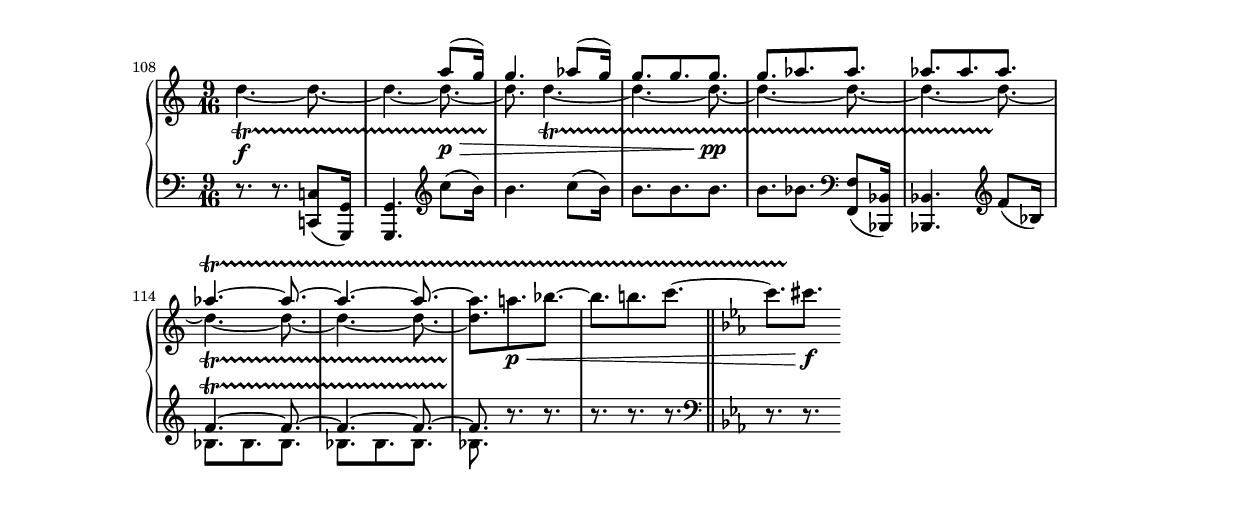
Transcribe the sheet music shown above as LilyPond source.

\version "2.11.34"
\include "english.ly"

% NR 1.5 Simultaneous notes

% L. v. Beethoven, Op. 111
% Piano sonata 32
% Movt II - Arietta - Adagio molto semplice e cantabile
% measures 108 - 118

#(set-global-staff-size 16)

\paper {
  #(define dump-extents #t)
  indent = 0\mm
  ragged-right = ##t
  line-width = 16\cm
  force-assignment = #""
  line-width = #(- line-width (* mm  3.000000))
}

\layout {
   \context {
      \Score
      \override SpacingSpanner #'base-shortest-duration = 
         #(ly:make-moment 1 18) 
      \override NonMusicalPaperColumn #'line-break-system-details =
         #'((alignment-offsets . (0 -12)))
   }
}

\new PianoStaff <<

   % RH
   \new Staff <<
      \clef treble
      \key c \major
      \time 9/16
      \set Score.currentBarNumber = #108

      % RH voice 1
      \new Voice {

         \voiceOne
         s4.
         s8.

         |

         s4.
         a''8 \p \> [ (
         g''16 ] )

         |

         g''4.
         af''8 [ (
         g''16 ] )

         |

         g''8. [
         g''8.
         g''8. \pp ]

         |

         g''8. [
         af''8.
         af''8. ]

         |

         af''8. [
         af''8.
         af''8. ]

         |

         af''4. \startTrillSpan
         ~
         af''8.
         ~

         |

         af''4.
         ~
         af''8.
         ~

         |

         \oneVoice
         <af'' d''>8. [
         a''8. \p \<
         bf''8. ]
         ~

         |

         bf''8. [
         b''8.
         c'''8. ]
         ~

         \bar "||"

         \key ef \major
         c'''8. [
         cs'''8. \f ] \stopTrillSpan 
         
      }

      % RH voice 2
      \new Voice {
         \voiceTwo
         \override Voice.TrillSpanner #'direction = #down
         d''4. \f \startTrillSpan
         ~
         d''8.
         ~

         |

         d''4.
         ~
         d''8.
         ~

         |

         d''8. \stopTrillSpan
         d''4. \startTrillSpan
         ~

         |

         d''4.
         ~
         d''8.
         ~

         |

         d''4.
         ~
         d''8.
         ~

         |

         d''4.
         ~
         d''8. \stopTrillSpan
         ~

         |

         d''4. \startTrillSpan
         ~
         d''8.
         ~

         |

         d''4.
         ~
         d''8.
         ~

         |

         \once \override NoteColumn #'ignore-collision = ##t
         \once \override NoteHead #'transparent = ##t
         \once \override Dots #'transparent = ##t
         \once \override Stem #'transparent = ##t
         d''8. \stopTrillSpan
         s4.

         |

         s8.
         s8.

      }

   >>

   % LH staff
   \new Staff {
      \clef bass
      \key c \major
      \time 9/16
      
      r8.
      r8.
      <c! c,!>8 [ (
      <g, g,,>16 ] )

      |

      <g, g,,>4.
      \clef treble
      c''8 [ (
      b'16 ] )

      |

      b'4.
      c''8 [ (
      b'16 ] )

      |

      b'8. [
      b'8.
      b'8. ]

      |

      b'8. [
      bf'8. ]
      \clef bass
      <f f,>8 [ (
      <bf, bf,,>16 ] )

      |

      <bf, bf,,>4.
      \clef treble
      f'8 [ (
      bf16 ] )

      |

      <<

         \new Voice {
            \voiceOne
            \override Voice.TrillSpanner #'direction = #up
            f'4. \startTrillSpan
            ~
            f'8.
            ~

            |

            f'4.
            ~
            f'8.
            ~

            |

            f'8. \stopTrillSpan
         }

         \new Voice {
            \voiceTwo
            \override Voice.TrillSpanner #'direction = #down
            bf8. [
            bf8.
            bf8. ]

            |

            bf8. [
            bf8.
            bf8. ]

            |

            bf8.
         }

      >>

      \oneVoice
      r8.
      r8.

      |

      r8.
      r8.
      r8.
      \clef bass

      |

      \key ef \major
      r8.
      r8.
         
   }
   
>>
